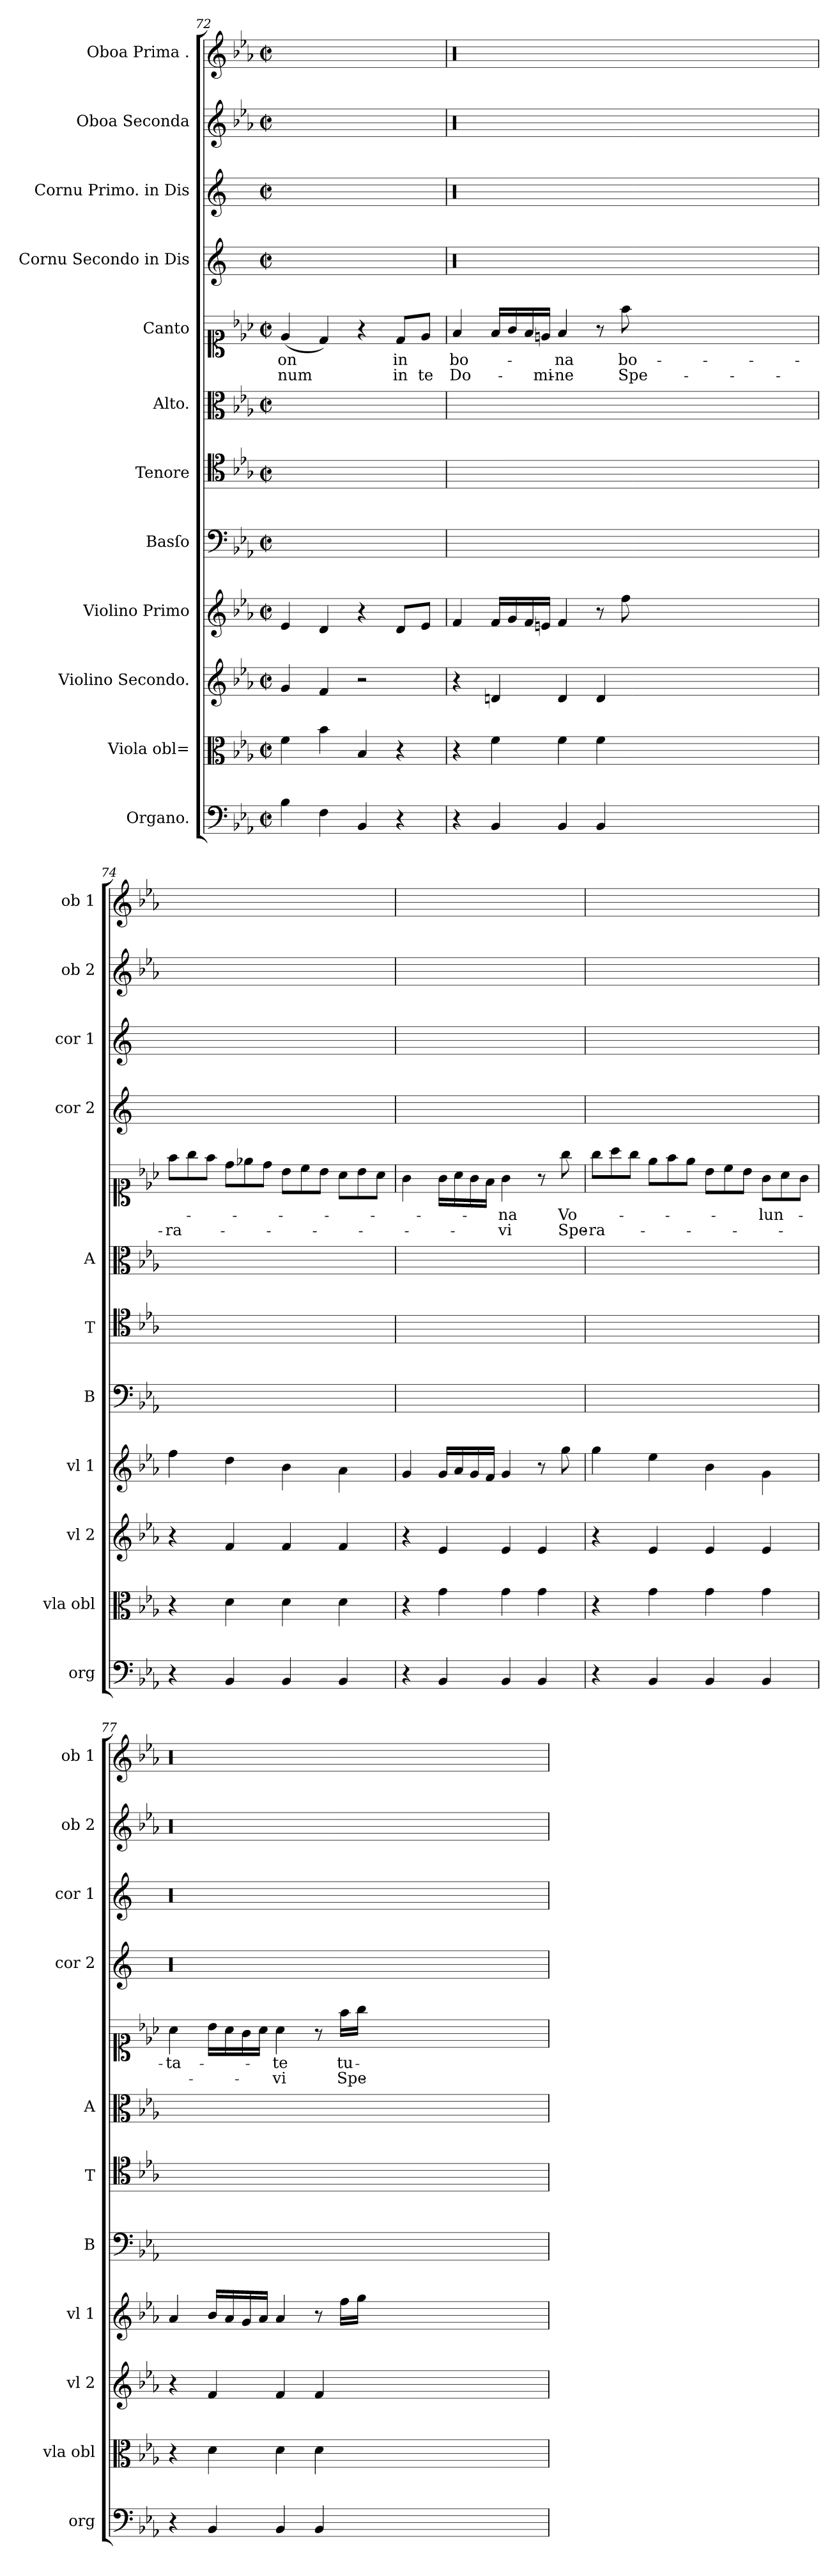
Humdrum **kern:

**kern	**kern	**kern	**kern	**kern	**kern	**kern	**kern	**text	**text	**kern	**kern	**kern	**kern
*part12	*part11	*part10	*part9	*part8	*part7	*part6	*part5	*part5	*part5	*part4	*part3	*part2	*part1
*staff12	*staff11	*staff10	*staff9	*staff8	*staff7	*staff6	*staff5	*staff5	*staff5	*staff4	*staff3	*staff2	*staff1
*I"Organo.	*I"Viola obl=	*I"Violino Secondo.	*I"Violino Primo	*I"Basſo	*I"Tenore	*I"Alto.	*I"Canto	*	*	*I"Cornu Secondo in Dis	*I"Cornu Primo. in Dis	*I"Oboa Seconda	*I"Oboa Prima .
*I'org	*I'vla obl	*I'vl 2	*I'vl 1	*I'B	*I'T	*I'A	*	*	*	*I'cor 2	*I'cor 1	*I'ob 2	*I'ob 1
*clefF4	*clefC3	*clefG2	*clefG2	*clefF4	*clefC4	*clefC3	*clefC1	*	*	*clefG2	*clefG2	*clefG2	*clefG2
*	*	*	*	*	*	*	*	*	*	*ITrd5c9	*ITrd5c9	*	*
*k[b-e-a-]	*k[b-e-a-]	*k[b-e-a-]	*k[b-e-a-]	*k[b-e-a-]	*k[b-e-a-]	*k[b-e-a-]	*k[b-e-a-]	*	*	*k[b-e-a-]	*k[b-e-a-]	*k[b-e-a-]	*k[b-e-a-]
*E-:	*E-:	*E-:	*E-:	*E-:	*E-:	*E-:	*E-:	*	*	*E-:	*E-:	*E-:	*E-:
*M2/2	*M2/2	*M2/2	*M2/2	*M2/2	*M2/2	*M2/2	*M2/2	*	*	*M2/2	*M2/2	*M2/2	*M2/2
*met(c|)	*met(c|)	*met(c|)	*met(c|)	*met(c|)	*met(c|)	*met(c|)	*met(c|)	*	*	*met(c|)	*met(c|)	*met(c|)	*met(c|)
=72	=72	=72	=72	=72	=72	=72	=72	=72	=72	=72	=72	=72	=72
4B-\	4f\	4g/	4e-/	1ryy	1ryy	1ryy	(4e-/	-on	-num	1ryy	1ryy	1ryy	1ryy
4F\	4b-\	4f/	4d/	.	.	.	4d/)	.	.	.	.	.	.
4BB-/	4B-/	2r	4r	.	.	.	4r	.	.	.	.	.	.
4r	4r	.	8d/L	.	.	.	8d/L	in	in	.	.	.	.
.	.	.	8e-/J	.	.	.	8e-/J	.	te	.	.	.	.
=73	=73	=73	=73	=73	=73	=73	=73	=73	=73	=73	=73	=73	=73
4r	4r	4r	4f/	1ryy	1ryy	1ryy	4f/	bo-	Do-	00r	00r	00r	00r
4BB-/	4f\	4dn/	16f/LL	.	.	.	16f/LL	.	.	.	.	.	.
.	.	.	16g/	.	.	.	16g/	.	.	.	.	.	.
.	.	.	16f/	.	.	.	16f/	.	.	.	.	.	.
.	.	.	16en/JJ	.	.	.	16en/JJ	.	-mi-	.	.	.	.
4BB-/	4f\	4d/	4f/	.	.	.	4f/	-na	-ne	.	.	.	.
4BB-/	4f\	4d/	8r	.	.	.	8r	.	.	.	.	.	.
.	.	.	8ff\	.	.	.	8ff\	bo-	Spe-	.	.	.	.
0.ryy	0.ryy	0.ryy	0.ryy	0.ryy	0.ryy	0.ryy	0.ryy	.	.	.	.	.	.
=74	=74	=74	=74	=74	=74	=74	=74	=74	=74	=74	=74	=74	=74
*	*	*	*	*	*	*	*Xtuplet	*	*	*	*	*	*
4r	4r	4r	4ff\	1ryy	1ryy	1ryy	12ff\L	.	-ra-	1ryy	1ryy	1ryy	1ryy
.	.	.	.	.	.	.	12gg\	.	.	.	.	.	.
.	.	.	.	.	.	.	12ff\J	.	.	.	.	.	.
4BB-/	4d\	4f/	4dd\	.	.	.	12dd\L	.	.	.	.	.	.
.	.	.	.	.	.	.	12ee-X\	.	.	.	.	.	.
.	.	.	.	.	.	.	12dd\J	.	.	.	.	.	.
4BB-/	4d\	4f/	4b-\	.	.	.	12b-\L	.	.	.	.	.	.
.	.	.	.	.	.	.	12cc\	.	.	.	.	.	.
.	.	.	.	.	.	.	12b-\J	.	.	.	.	.	.
4BB-/	4d\	4f/	4a-\	.	.	.	12a-\L	.	.	.	.	.	.
.	.	.	.	.	.	.	12b-\	.	.	.	.	.	.
.	.	.	.	.	.	.	12a-\J	.	.	.	.	.	.
=75	=75	=75	=75	=75	=75	=75	=75	=75	=75	=75	=75	=75	=75
4r	4r	4r	4g/	1ryy	1ryy	1ryy	4g\	.	.	1ryy	1ryy	1ryy	1ryy
4BB-/	4g\	4e-/	16g/LL	.	.	.	16g\LL	.	.	.	.	.	.
.	.	.	16a-/	.	.	.	16a-\	.	.	.	.	.	.
.	.	.	16g/	.	.	.	16g\	.	.	.	.	.	.
.	.	.	16f/JJ	.	.	.	16f\JJ	.	.	.	.	.	.
4BB-/	4g\	4e-/	4g/	.	.	.	4g\	-na	-vi	.	.	.	.
4BB-/	4g\	4e-/	8r	.	.	.	8r	.	.	.	.	.	.
.	.	.	8gg\	.	.	.	8gg\	Vo-	Spe-	.	.	.	.
=76	=76	=76	=76	=76	=76	=76	=76	=76	=76	=76	=76	=76	=76
4r	4r	4r	4gg\	1ryy	1ryy	1ryy	12gg\L	.	-ra-	1ryy	1ryy	1ryy	1ryy
.	.	.	.	.	.	.	12aa-\	.	.	.	.	.	.
.	.	.	.	.	.	.	12gg\J	.	.	.	.	.	.
4BB-/	4g\	4e-/	4ee-\	.	.	.	12ee-\L	.	.	.	.	.	.
.	.	.	.	.	.	.	12ff\	.	.	.	.	.	.
.	.	.	.	.	.	.	12ee-\J	.	.	.	.	.	.
4BB-/	4g\	4e-/	4b-\	.	.	.	12b-\L	.	.	.	.	.	.
.	.	.	.	.	.	.	12cc\	.	.	.	.	.	.
.	.	.	.	.	.	.	12b-\J	.	.	.	.	.	.
4BB-/	4g\	4e-/	4g\	.	.	.	12g\L	lun-	.	.	.	.	.
.	.	.	.	.	.	.	12a-\	.	.	.	.	.	.
.	.	.	.	.	.	.	12g\J	.	.	.	.	.	.
=77	=77	=77	=77	=77	=77	=77	=77	=77	=77	=77	=77	=77	=77
4r	4r	4r	4a-/	1ryy	1ryy	1ryy	4a-\	-ta-	.	00r	00r	00r	00r
4BB-/	4d\	4f/	16b-/LL	.	.	.	16b-\LL	.	.	.	.	.	.
.	.	.	16a-/	.	.	.	16a-\	.	.	.	.	.	.
.	.	.	16g/	.	.	.	16g\	.	.	.	.	.	.
.	.	.	16a-/JJ	.	.	.	16a-\JJ	.	.	.	.	.	.
4BB-/	4d\	4f/	4a-/	.	.	.	4a-\	-te	-vi	.	.	.	.
4BB-/	4d\	4f/	8r	.	.	.	8r	.	.	.	.	.	.
.	.	.	16ff\LL	.	.	.	16ff\LL	tu-	Spe-	.	.	.	.
.	.	.	16gg\JJ	.	.	.	16gg\JJ	.	.	.	.	.	.
0.ryy	0.ryy	0.ryy	0.ryy	0.ryy	0.ryy	0.ryy	0.ryy	.	.	.	.	.	.
=	=	=	=	=	=	=	=	=	=	=	=	=	=
*-	*-	*-	*-	*-	*-	*-	*-	*-	*-	*-	*-	*-	*-
